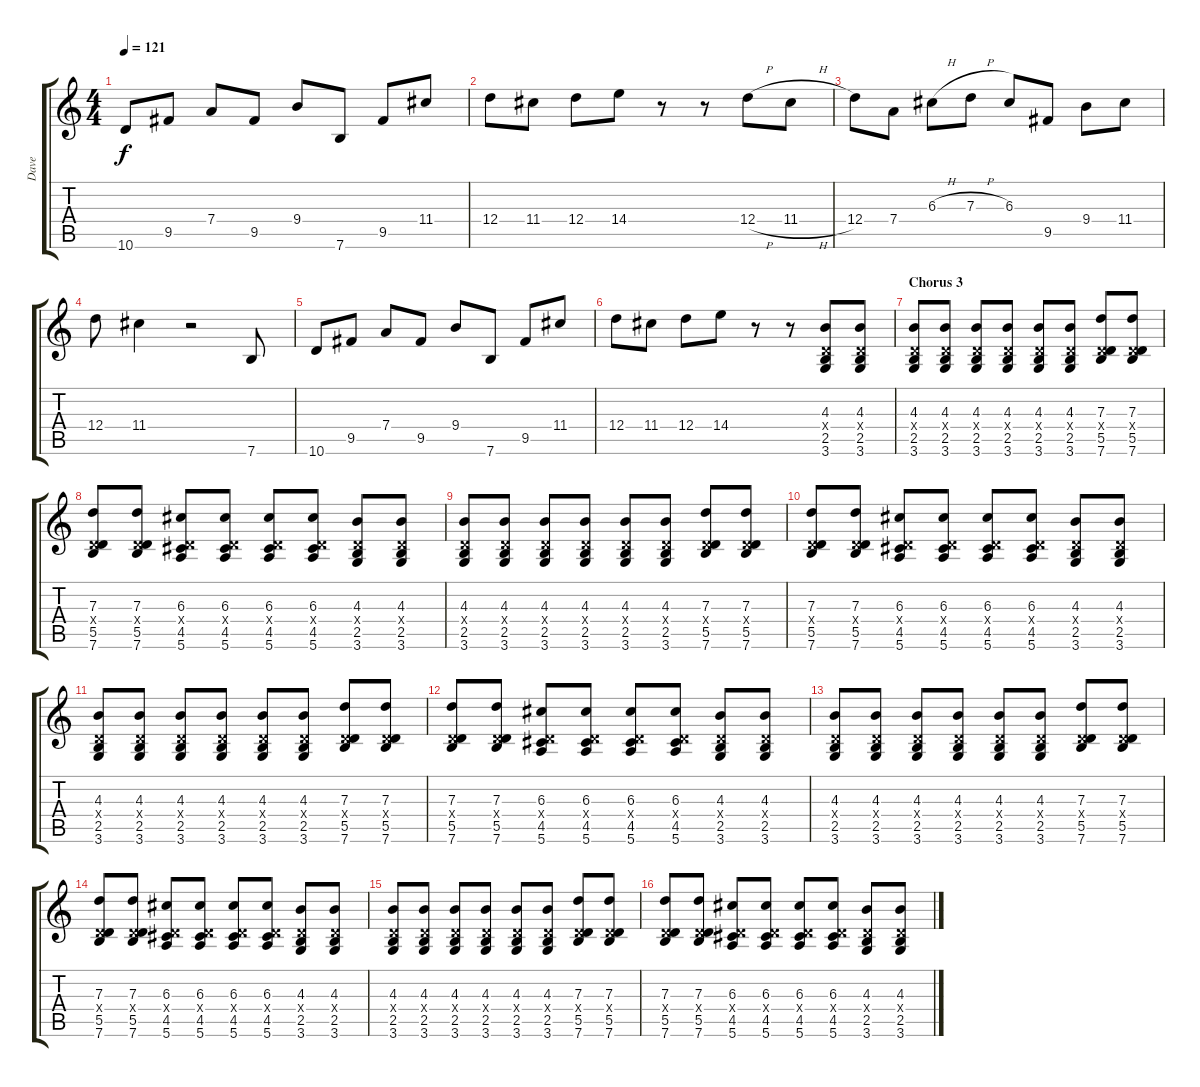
\track ("Dave" "Dave") {instrument electricguitarjazz}
\staff {score tabs}
\tuning (E4 B3 G3 D3 A2 E2) {hide}
\ts (4 4)
\tempo 121
\clef g2
\ks c
10.6.8{dy f} 9.5.8 7.4.8 9.5.8 9.4.8 7.6.8 9.5.8 11.4.8 |
12.4.8 11.4.8 12.4.8 14.4.8 r.8 r.8 12.4{h}.8 11.4{h}.8 |
12.4.8 7.4.8 6.3{h}.8 7.3{h}.8 6.3.8 9.5.8 9.4.8 11.4.8 |
12.4.8 11.4.4 r.2 7.6.8 |
10.6.8 9.5.8 7.4.8 9.5.8 9.4.8 7.6.8 9.5.8 11.4.8 |
12.4.8 11.4.8 12.4.8 14.4.8 r.8 r.8 (4.3 0.4{x} 2.5 3.6).8 (4.3 0.4{x} 2.5 3.6).8 |
\section ("" "Chorus 3")
(4.3 0.4{x} 2.5 3.6).8 (4.3 0.4{x} 2.5 3.6).8 (4.3 0.4{x} 2.5 3.6).8 (4.3 0.4{x} 2.5 3.6).8 (4.3 0.4{x} 2.5 3.6).8 (4.3 0.4{x} 2.5 3.6).8 (7.3 0.4{x} 5.5 7.6).8 (7.3 0.4{x} 5.5 7.6).8 |
(7.3 0.4{x} 5.5 7.6).8 (7.3 0.4{x} 5.5 7.6).8 (6.3 0.4{x} 4.5 5.6).8 (6.3 0.4{x} 4.5 5.6).8 (6.3 0.4{x} 4.5 5.6).8 (6.3 0.4{x} 4.5 5.6).8 (4.3 0.4{x} 2.5 3.6).8 (4.3 0.4{x} 2.5 3.6).8 |
(4.3 0.4{x} 2.5 3.6).8 (4.3 0.4{x} 2.5 3.6).8 (4.3 0.4{x} 2.5 3.6).8 (4.3 0.4{x} 2.5 3.6).8 (4.3 0.4{x} 2.5 3.6).8 (4.3 0.4{x} 2.5 3.6).8 (7.3 0.4{x} 5.5 7.6).8 (7.3 0.4{x} 5.5 7.6).8 |
(7.3 0.4{x} 5.5 7.6).8 (7.3 0.4{x} 5.5 7.6).8 (6.3 0.4{x} 4.5 5.6).8 (6.3 0.4{x} 4.5 5.6).8 (6.3 0.4{x} 4.5 5.6).8 (6.3 0.4{x} 4.5 5.6).8 (4.3 0.4{x} 2.5 3.6).8 (4.3 0.4{x} 2.5 3.6).8 |
(4.3 0.4{x} 2.5 3.6).8 (4.3 0.4{x} 2.5 3.6).8 (4.3 0.4{x} 2.5 3.6).8 (4.3 0.4{x} 2.5 3.6).8 (4.3 0.4{x} 2.5 3.6).8 (4.3 0.4{x} 2.5 3.6).8 (7.3 0.4{x} 5.5 7.6).8 (7.3 0.4{x} 5.5 7.6).8 |
(7.3 0.4{x} 5.5 7.6).8 (7.3 0.4{x} 5.5 7.6).8 (6.3 0.4{x} 4.5 5.6).8 (6.3 0.4{x} 4.5 5.6).8 (6.3 0.4{x} 4.5 5.6).8 (6.3 0.4{x} 4.5 5.6).8 (4.3 0.4{x} 2.5 3.6).8 (4.3 0.4{x} 2.5 3.6).8 |
(4.3 0.4{x} 2.5 3.6).8 (4.3 0.4{x} 2.5 3.6).8 (4.3 0.4{x} 2.5 3.6).8 (4.3 0.4{x} 2.5 3.6).8 (4.3 0.4{x} 2.5 3.6).8 (4.3 0.4{x} 2.5 3.6).8 (7.3 0.4{x} 5.5 7.6).8 (7.3 0.4{x} 5.5 7.6).8 |
(7.3 0.4{x} 5.5 7.6).8 (7.3 0.4{x} 5.5 7.6).8 (6.3 0.4{x} 4.5 5.6).8 (6.3 0.4{x} 4.5 5.6).8 (6.3 0.4{x} 4.5 5.6).8 (6.3 0.4{x} 4.5 5.6).8 (4.3 0.4{x} 2.5 3.6).8 (4.3 0.4{x} 2.5 3.6).8 |
(4.3 0.4{x} 2.5 3.6).8 (4.3 0.4{x} 2.5 3.6).8 (4.3 0.4{x} 2.5 3.6).8 (4.3 0.4{x} 2.5 3.6).8 (4.3 0.4{x} 2.5 3.6).8 (4.3 0.4{x} 2.5 3.6).8 (7.3 0.4{x} 5.5 7.6).8 (7.3 0.4{x} 5.5 7.6).8 |
(7.3 0.4{x} 5.5 7.6).8 (7.3 0.4{x} 5.5 7.6).8 (6.3 0.4{x} 4.5 5.6).8 (6.3 0.4{x} 4.5 5.6).8 (6.3 0.4{x} 4.5 5.6).8 (6.3 0.4{x} 4.5 5.6).8 (4.3 0.4{x} 2.5 3.6).8 (4.3 0.4{x} 2.5 3.6).8
